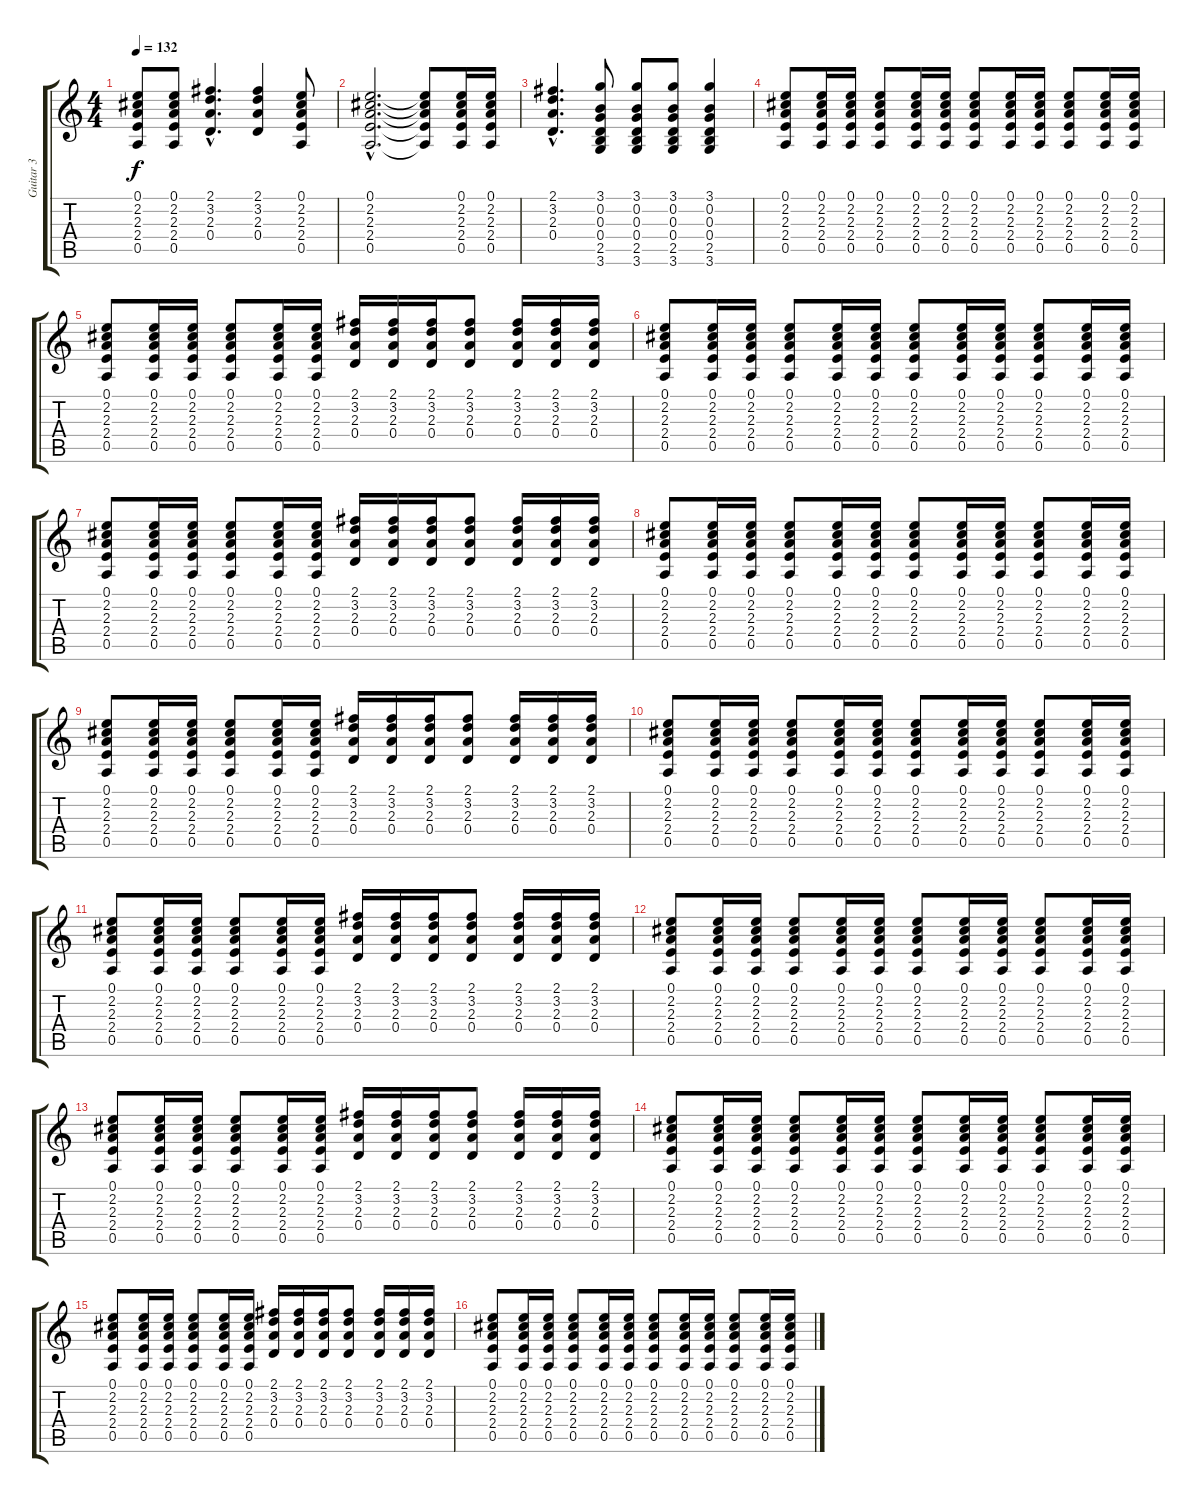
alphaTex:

\track ("Guitar 3" "Guitar 3") {instrument acousticguitarsteel}
\staff {score tabs}
\tuning (E4 B3 G3 D3 A2 E2) {hide}
\ts (4 4)
\tempo 132
\clef g2
\ks c
(0.1{t} 2.2{t} 2.3{t} 2.4{t} 0.5{t}).8{dy f} (0.1 2.2 2.3 2.4 0.5).8 (2.1{hac} 3.2{hac} 2.3{hac} 0.4{hac}).4{d} (2.1 3.2 2.3 0.4).4 (0.1 2.2 2.3 2.4 0.5).8 |
(0.1{hac} 2.2{hac} 2.3{hac} 2.4{hac} 0.5{hac}).2{d} (0.1{t} 2.2{t} 2.3{t} 2.4{t} 0.5{t}).8 (0.1 2.2 2.3 2.4 0.5).16 (0.1 2.2 2.3 2.4 0.5).16 |
(2.1{hac} 3.2{hac} 2.3{hac} 0.4{hac}).4{d} (3.1 0.2 0.3 0.4 2.5 3.6).8 (3.1 0.2 0.3 0.4 2.5 3.6).8 (3.1 0.2 0.3 0.4 2.5 3.6).8 (3.1 0.2 0.3 0.4 2.5 3.6).4 |
(0.1 2.2 2.3 2.4 0.5).8 (0.1 2.2 2.3 2.4 0.5).16 (0.1 2.2 2.3 2.4 0.5).16 (0.1 2.2 2.3 2.4 0.5).8 (0.1 2.2 2.3 2.4 0.5).16 (0.1 2.2 2.3 2.4 0.5).16 (0.1 2.2 2.3 2.4 0.5).8 (0.1 2.2 2.3 2.4 0.5).16 (0.1 2.2 2.3 2.4 0.5).16 (0.1 2.2 2.3 2.4 0.5).8 (0.1 2.2 2.3 2.4 0.5).16 (0.1 2.2 2.3 2.4 0.5).16 |
(0.1 2.2 2.3 2.4 0.5).8 (0.1 2.2 2.3 2.4 0.5).16 (0.1 2.2 2.3 2.4 0.5).16 (0.1 2.2 2.3 2.4 0.5).8 (0.1 2.2 2.3 2.4 0.5).16 (0.1 2.2 2.3 2.4 0.5).16 (2.1 3.2 2.3 0.4).16 (2.1 3.2 2.3 0.4).16 (2.1 3.2 2.3 0.4).16 (2.1 3.2 2.3 0.4).8 (2.1 3.2 2.3 0.4).16 (2.1 3.2 2.3 0.4).16 (2.1 3.2 2.3 0.4).16 |
(0.1 2.2 2.3 2.4 0.5).8 (0.1 2.2 2.3 2.4 0.5).16 (0.1 2.2 2.3 2.4 0.5).16 (0.1 2.2 2.3 2.4 0.5).8 (0.1 2.2 2.3 2.4 0.5).16 (0.1 2.2 2.3 2.4 0.5).16 (0.1 2.2 2.3 2.4 0.5).8 (0.1 2.2 2.3 2.4 0.5).16 (0.1 2.2 2.3 2.4 0.5).16 (0.1 2.2 2.3 2.4 0.5).8 (0.1 2.2 2.3 2.4 0.5).16 (0.1 2.2 2.3 2.4 0.5).16 |
(0.1 2.2 2.3 2.4 0.5).8 (0.1 2.2 2.3 2.4 0.5).16 (0.1 2.2 2.3 2.4 0.5).16 (0.1 2.2 2.3 2.4 0.5).8 (0.1 2.2 2.3 2.4 0.5).16 (0.1 2.2 2.3 2.4 0.5).16 (2.1 3.2 2.3 0.4).16 (2.1 3.2 2.3 0.4).16 (2.1 3.2 2.3 0.4).16 (2.1 3.2 2.3 0.4).8 (2.1 3.2 2.3 0.4).16 (2.1 3.2 2.3 0.4).16 (2.1 3.2 2.3 0.4).16 |
(0.1 2.2 2.3 2.4 0.5).8 (0.1 2.2 2.3 2.4 0.5).16 (0.1 2.2 2.3 2.4 0.5).16 (0.1 2.2 2.3 2.4 0.5).8 (0.1 2.2 2.3 2.4 0.5).16 (0.1 2.2 2.3 2.4 0.5).16 (0.1 2.2 2.3 2.4 0.5).8 (0.1 2.2 2.3 2.4 0.5).16 (0.1 2.2 2.3 2.4 0.5).16 (0.1 2.2 2.3 2.4 0.5).8 (0.1 2.2 2.3 2.4 0.5).16 (0.1 2.2 2.3 2.4 0.5).16 |
(0.1 2.2 2.3 2.4 0.5).8 (0.1 2.2 2.3 2.4 0.5).16 (0.1 2.2 2.3 2.4 0.5).16 (0.1 2.2 2.3 2.4 0.5).8 (0.1 2.2 2.3 2.4 0.5).16 (0.1 2.2 2.3 2.4 0.5).16 (2.1 3.2 2.3 0.4).16 (2.1 3.2 2.3 0.4).16 (2.1 3.2 2.3 0.4).16 (2.1 3.2 2.3 0.4).8 (2.1 3.2 2.3 0.4).16 (2.1 3.2 2.3 0.4).16 (2.1 3.2 2.3 0.4).16 |
(0.1 2.2 2.3 2.4 0.5).8 (0.1 2.2 2.3 2.4 0.5).16 (0.1 2.2 2.3 2.4 0.5).16 (0.1 2.2 2.3 2.4 0.5).8 (0.1 2.2 2.3 2.4 0.5).16 (0.1 2.2 2.3 2.4 0.5).16 (0.1 2.2 2.3 2.4 0.5).8 (0.1 2.2 2.3 2.4 0.5).16 (0.1 2.2 2.3 2.4 0.5).16 (0.1 2.2 2.3 2.4 0.5).8 (0.1 2.2 2.3 2.4 0.5).16 (0.1 2.2 2.3 2.4 0.5).16 |
(0.1 2.2 2.3 2.4 0.5).8 (0.1 2.2 2.3 2.4 0.5).16 (0.1 2.2 2.3 2.4 0.5).16 (0.1 2.2 2.3 2.4 0.5).8 (0.1 2.2 2.3 2.4 0.5).16 (0.1 2.2 2.3 2.4 0.5).16 (2.1 3.2 2.3 0.4).16 (2.1 3.2 2.3 0.4).16 (2.1 3.2 2.3 0.4).16 (2.1 3.2 2.3 0.4).8 (2.1 3.2 2.3 0.4).16 (2.1 3.2 2.3 0.4).16 (2.1 3.2 2.3 0.4).16 |
(0.1 2.2 2.3 2.4 0.5).8 (0.1 2.2 2.3 2.4 0.5).16 (0.1 2.2 2.3 2.4 0.5).16 (0.1 2.2 2.3 2.4 0.5).8 (0.1 2.2 2.3 2.4 0.5).16 (0.1 2.2 2.3 2.4 0.5).16 (0.1 2.2 2.3 2.4 0.5).8 (0.1 2.2 2.3 2.4 0.5).16 (0.1 2.2 2.3 2.4 0.5).16 (0.1 2.2 2.3 2.4 0.5).8 (0.1 2.2 2.3 2.4 0.5).16 (0.1 2.2 2.3 2.4 0.5).16 |
(0.1 2.2 2.3 2.4 0.5).8 (0.1 2.2 2.3 2.4 0.5).16 (0.1 2.2 2.3 2.4 0.5).16 (0.1 2.2 2.3 2.4 0.5).8 (0.1 2.2 2.3 2.4 0.5).16 (0.1 2.2 2.3 2.4 0.5).16 (2.1 3.2 2.3 0.4).16 (2.1 3.2 2.3 0.4).16 (2.1 3.2 2.3 0.4).16 (2.1 3.2 2.3 0.4).8 (2.1 3.2 2.3 0.4).16 (2.1 3.2 2.3 0.4).16 (2.1 3.2 2.3 0.4).16 |
(0.1 2.2 2.3 2.4 0.5).8 (0.1 2.2 2.3 2.4 0.5).16 (0.1 2.2 2.3 2.4 0.5).16 (0.1 2.2 2.3 2.4 0.5).8 (0.1 2.2 2.3 2.4 0.5).16 (0.1 2.2 2.3 2.4 0.5).16 (0.1 2.2 2.3 2.4 0.5).8 (0.1 2.2 2.3 2.4 0.5).16 (0.1 2.2 2.3 2.4 0.5).16 (0.1 2.2 2.3 2.4 0.5).8 (0.1 2.2 2.3 2.4 0.5).16 (0.1 2.2 2.3 2.4 0.5).16 |
(0.1 2.2 2.3 2.4 0.5).8 (0.1 2.2 2.3 2.4 0.5).16 (0.1 2.2 2.3 2.4 0.5).16 (0.1 2.2 2.3 2.4 0.5).8 (0.1 2.2 2.3 2.4 0.5).16 (0.1 2.2 2.3 2.4 0.5).16 (2.1 3.2 2.3 0.4).16 (2.1 3.2 2.3 0.4).16 (2.1 3.2 2.3 0.4).16 (2.1 3.2 2.3 0.4).8 (2.1 3.2 2.3 0.4).16 (2.1 3.2 2.3 0.4).16 (2.1 3.2 2.3 0.4).16 |
(0.1 2.2 2.3 2.4 0.5).8 (0.1 2.2 2.3 2.4 0.5).16 (0.1 2.2 2.3 2.4 0.5).16 (0.1 2.2 2.3 2.4 0.5).8 (0.1 2.2 2.3 2.4 0.5).16 (0.1 2.2 2.3 2.4 0.5).16 (0.1 2.2 2.3 2.4 0.5).8 (0.1 2.2 2.3 2.4 0.5).16 (0.1 2.2 2.3 2.4 0.5).16 (0.1 2.2 2.3 2.4 0.5).8 (0.1 2.2 2.3 2.4 0.5).16 (0.1 2.2 2.3 2.4 0.5).16
